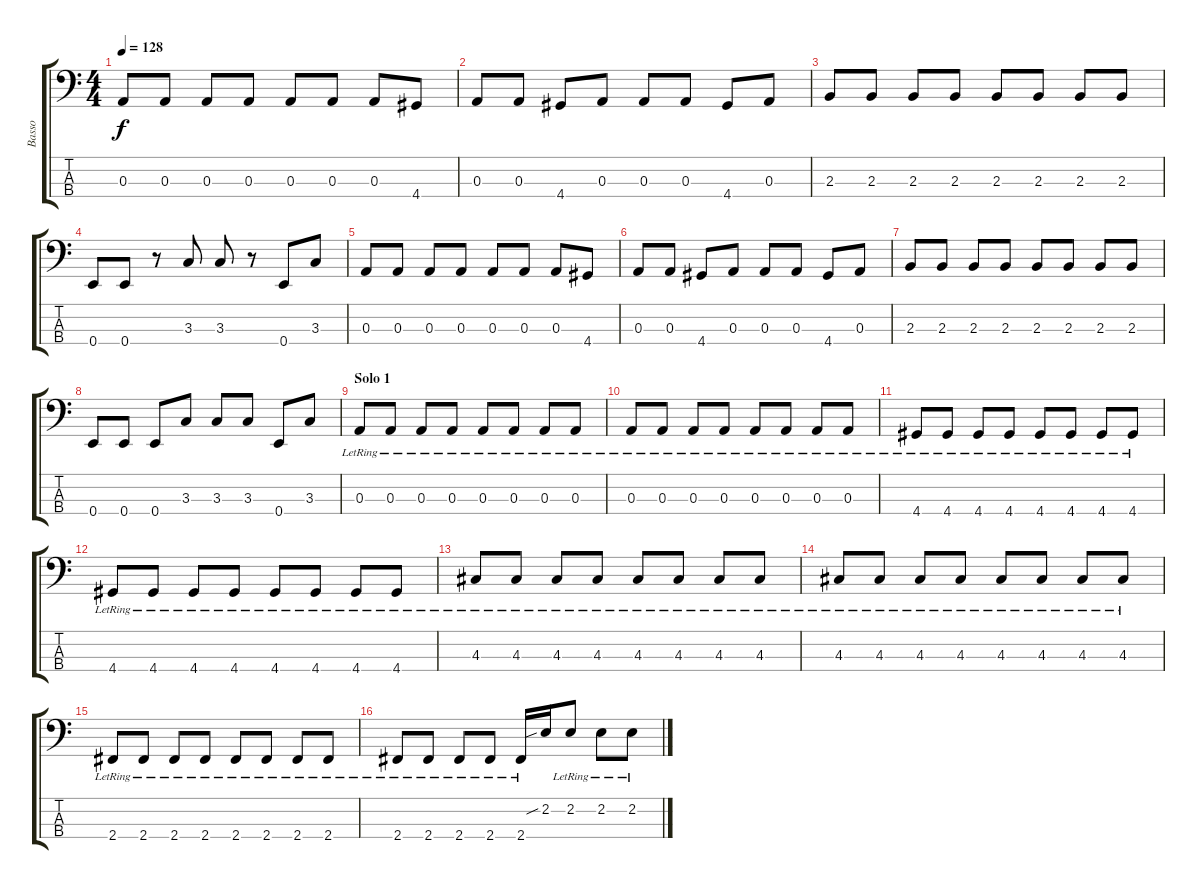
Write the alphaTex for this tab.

\track ("Basso" "Basso") {instrument electricbassfinger}
\staff {score tabs}
\tuning (G2 D2 A1 E1) {hide}
\ts (4 4)
\tempo 128
\clef f4
\ks c
0.3.8{dy f} 0.3.8 0.3.8 0.3.8 0.3.8 0.3.8 0.3.8 4.4.8 |
0.3.8 0.3.8 4.4.8 0.3.8 0.3.8 0.3.8 4.4.8 0.3.8 |
2.3.8 2.3.8 2.3.8 2.3.8 2.3.8 2.3.8 2.3.8 2.3.8 |
0.4.8 0.4.8 r.8 3.3.8 3.3.8 r.8 0.4.8 3.3.8 |
0.3.8 0.3.8 0.3.8 0.3.8 0.3.8 0.3.8 0.3.8 4.4.8 |
0.3.8 0.3.8 4.4.8 0.3.8 0.3.8 0.3.8 4.4.8 0.3.8 |
2.3.8 2.3.8 2.3.8 2.3.8 2.3.8 2.3.8 2.3.8 2.3.8 |
0.4.8 0.4.8 0.4.8 3.3.8 3.3.8 3.3.8 0.4.8 3.3.8 |
\section ("" "Solo 1")
0.3{lr}.8 0.3{lr}.8 0.3{lr}.8 0.3{lr}.8 0.3{lr}.8 0.3{lr}.8 0.3{lr}.8 0.3{lr}.8 |
0.3{lr}.8 0.3{lr}.8 0.3{lr}.8 0.3{lr}.8 0.3{lr}.8 0.3{lr}.8 0.3{lr}.8 0.3{lr}.8 |
4.4{lr}.8 4.4{lr}.8 4.4{lr}.8 4.4{lr}.8 4.4{lr}.8 4.4{lr}.8 4.4{lr}.8 4.4{lr}.8 |
4.4{lr}.8 4.4{lr}.8 4.4{lr}.8 4.4{lr}.8 4.4{lr}.8 4.4{lr}.8 4.4{lr}.8 4.4{lr}.8 |
4.3{lr}.8 4.3{lr}.8 4.3{lr}.8 4.3{lr}.8 4.3{lr}.8 4.3{lr}.8 4.3{lr}.8 4.3{lr}.8 |
4.3{lr}.8 4.3{lr}.8 4.3{lr}.8 4.3{lr}.8 4.3{lr}.8 4.3{lr}.8 4.3{lr}.8 4.3{lr}.8 |
2.4{lr}.8 2.4{lr}.8 2.4{lr}.8 2.4{lr}.8 2.4{lr}.8 2.4{lr}.8 2.4{lr}.8 2.4{lr}.8 |
2.4{lr}.8 2.4{lr}.8 2.4{lr}.8 2.4{lr}.8 2.4{lr}.16 2.2{sib}.16 2.2{lr}.8 2.2{lr}.8 2.2{lr}.8
